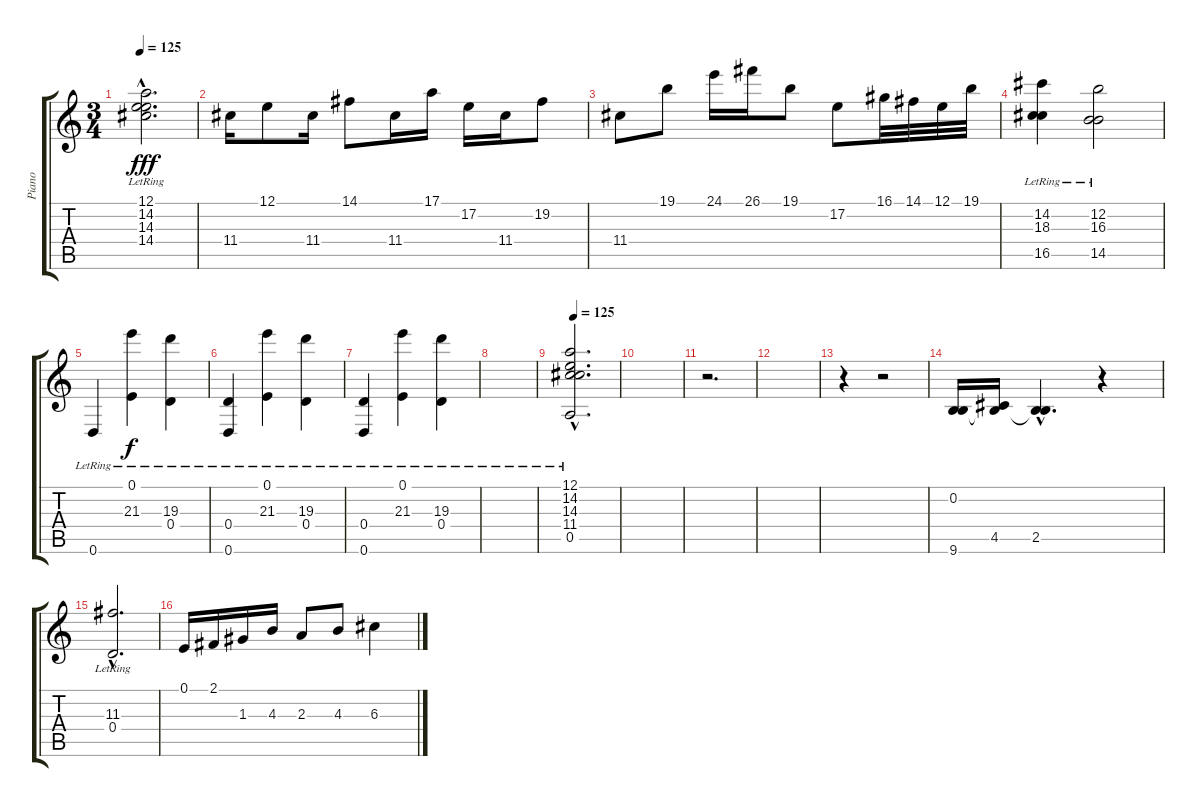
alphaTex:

\track ("Piano" "Piano") {instrument acousticgrandpiano}
\staff {score tabs}
\tuning (E4 B3 G4 D4 A3 D3) {hide}
\ts (3 4)
\tempo 125
\clef g2
\ks c
(12.1{hac lr} 14.2{hac lr} 14.3{hac lr} 14.4{hac lr}).2{d dy fff} |
11.4.16 12.1.8 11.4.16 14.1.8 11.4.16 17.1.16 17.2.16 11.4.16 19.2.8 |
11.4.8 19.1.8 24.1.16 26.1.16 19.1.8 17.2.8 16.1.32 14.1.32 12.1.32 19.1.32 |
(14.2{lr} 18.3{lr} 16.5{lr}).4 (12.2{lr} 16.3{lr} 14.5{lr}).2 |
0.6{lr}.4 (0.1{lr} 21.3{lr}).4{dy f} (19.3{lr} 0.4{lr}).4 |
(0.4{lr} 0.6).4 (0.1{lr} 21.3{lr}).4 (19.3{lr} 0.4{lr}).4 |
(0.4{lr} 0.6).4 (0.1{lr} 21.3{lr}).4 (19.3{lr} 0.4{lr}).4 |
|
\tempo 125
(12.1{hac lr} 14.2{hac lr} 14.3{hac lr} 11.4{hac lr} 0.5{hac}).2{d} |
|
r.2{d} |
|
r.4 r.2 |
(0.2 9.6).16 (4.5 9.6{t}).16 (2.5{hac} 9.6{hac t}).4{d} r.4 |
(11.3{hac lr} 0.4{hac lr}).2{d} |
0.1.16 2.1.16 1.3.16 4.3.16 2.3.8 4.3.8 6.3.4
